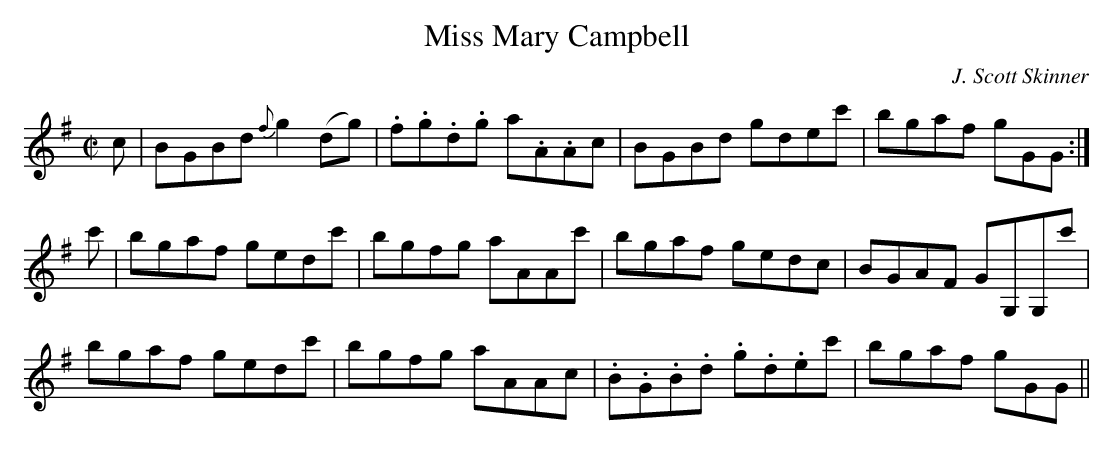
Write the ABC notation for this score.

X:1
T:Miss Mary Campbell
C:J. Scott Skinner
M:C|
L:1/8
K:G
c|BGBd {f}g2 (dg)|.f.g.d.g a.A.Ac|BGBd gdec'|bgaf gGG:|
c'|bgaf gedc'|bgfg aAAc'|bgaf gedc|BGAF GG,G,c'|
bgaf gedc'|bgfg aAAc|.B.G.B.d .g.d.ec'|bgaf gGG||
